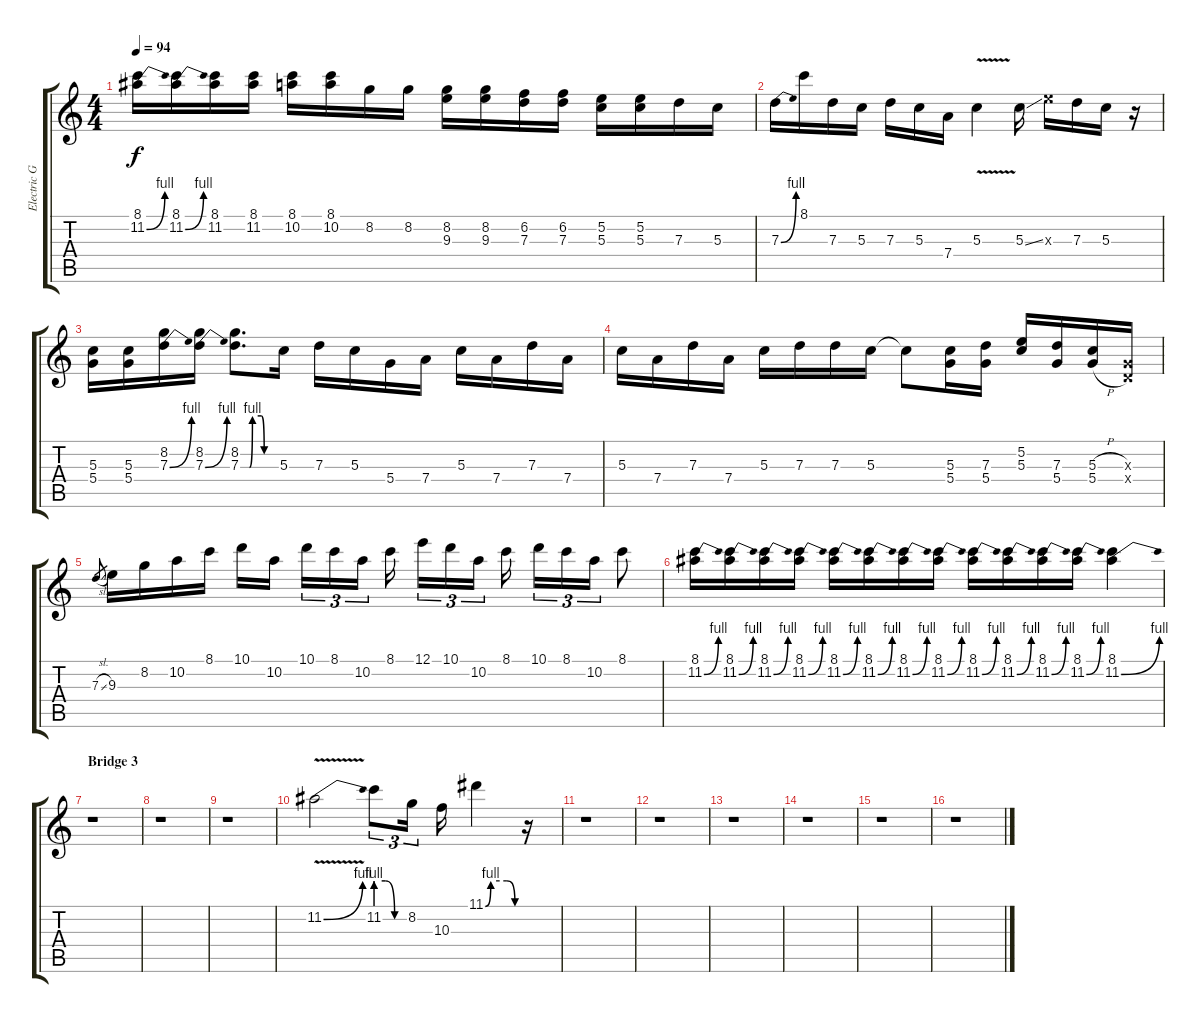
\track ("Electric Guitar (Solos/Fills)" "Electric G") {instrument distortionguitar}
\staff {score tabs}
\tuning (E4 B3 G3 D3 A2 E2) {hide}
\ts (4 4)
\tempo 94
\clef g2
\ks c
(8.1 11.2{be (bend 0 0 60 4)}).16{dy f} (8.1 11.2{be (bend 0 0 60 4)}).16 (8.1 11.2).16 (8.1 11.2).16 (8.1 10.2).16 (8.1 10.2).16 8.2.16 8.2.16 (8.2 9.3).16 (8.2 9.3).16 (6.2 7.3).16 (6.2 7.3).16 (5.2 5.3).16 (5.2 5.3).16 7.3.16 5.3.16 |
7.3{be (bend 0 0 60 4)}.16 8.1.16 7.3.16 5.3.16 7.3.16 5.3.16 7.4.16 5.3{v}.4 5.3{ss}.16 9.3{x}.16 7.3.16 5.3.16 r.16 |
(5.3 5.4).16 (5.3 5.4).16 (8.2 7.3{be (bend 0 0 60 4)}).16 (8.2 7.3{be (bend 0 0 60 4)}).16 (8.2 7.3{be (custom 0 0 10 0 15 0 20 4 35 4 40 0 60 0)}).8{d} 5.3.16 7.3.16 5.3.16 5.4.16 7.4.16 5.3.16 7.4.16 7.3.16 7.4.16 |
5.3.16 7.4.16 7.3.16 7.4.16 5.3.16 7.3.16 7.3.16 5.3.16 5.3{t}.8 (5.3 5.4).16 (7.3 5.4).16 (5.2 5.3).16 (7.3 5.4).16 (5.3{h} 5.4{h}).16 (0.3{x} 0.4{x}).16 |
7.3{sl}.8{gr} 9.3.16 8.2.16 10.2.16 8.1.16 10.1.16 10.2.16 10.1.16{tu (3 2)} 8.1.16{tu (3 2)} 10.2.16{tu (3 2)} 8.1.16 12.1.16{tu (3 2)} 10.1.16{tu (3 2)} 10.2.16{tu (3 2)} 8.1.16 10.1.16{tu (3 2)} 8.1.16{tu (3 2)} 10.2.16{tu (3 2)} 8.1.8 |
(8.1 11.2{be (bend 0 0 60 4)}).16 (8.1 11.2{be (bend 0 0 60 4)}).16 (8.1 11.2{be (bend 0 0 60 4)}).16 (8.1 11.2{be (bend 0 0 60 4)}).16 (8.1 11.2{be (bend 0 0 60 4)}).16 (8.1 11.2{be (bend 0 0 60 4)}).16 (8.1 11.2{be (bend 0 0 60 4)}).16 (8.1 11.2{be (bend 0 0 60 4)}).16 (8.1 11.2{be (bend 0 0 60 4)}).16 (8.1 11.2{be (bend 0 0 60 4)}).16 (8.1 11.2{be (bend 0 0 60 4)}).16 (8.1 11.2{be (bend 0 0 60 4)}).16 (8.1 11.2{be (bend 0 0 60 4)}).4 |
\section ("" "Bridge 3")
r.1 |
r.1 |
r.1 |
11.2{be (bend 0 0 60 4) v}.2 11.2{be (custom 0 4 20 4 40 0 60 0)}.8{tu (3 2)} 8.2.16{tu (3 2)} 10.3.16 11.1{be (custom 0 0 10 4 40 4 55 0 60 0)}.4 r.16 |
r.1 |
r.1 |
r.1 |
r.1 |
r.1 |
r.1
